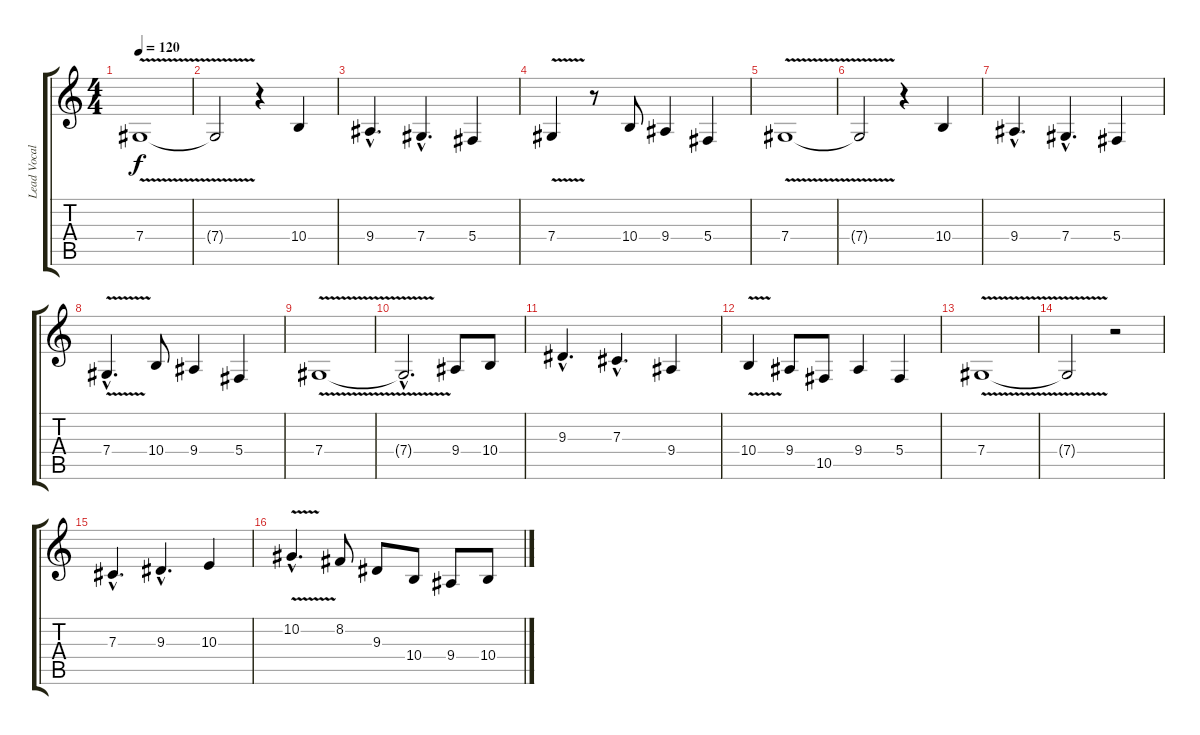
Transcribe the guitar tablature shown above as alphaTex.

\track ("Lead Vocal" "Lead Vocal") {instrument tenorsax}
\staff {score tabs}
\tuning (Eb4 Bb3 Gb3 Db3 Ab2 Eb2) {hide}
\ts (4 4)
\tempo 120
\clef g2
\ks c
7.4{v}.1{dy f} |
7.4{t}.2 r.4 10.4.4 |
9.4{hac}.4{d} 7.4{hac}.4{d} 5.4.4 |
7.4{v}.4 r.8 10.4.8 9.4.4 5.4.4 |
7.4{v}.1 |
7.4{t}.2 r.4 10.4.4 |
9.4{hac}.4{d} 7.4{hac}.4{d} 5.4.4 |
7.4{v hac}.4{d} 10.4.8 9.4.4 5.4.4 |
7.4{v}.1 |
7.4{hac t}.2{d} 9.4.8 10.4.8 |
9.3{hac}.4{d} 7.3{hac}.4{d} 9.4.4 |
10.4{v}.4 9.4.8 10.5.8 9.4.4 5.4.4 |
7.4{v}.1 |
7.4{t}.2 r.2 |
7.3{hac}.4{d} 9.3{hac}.4{d} 10.3.4 |
10.2{v hac}.4{d} 8.2.8 9.3.8 10.4.8 9.4.8 10.4.8
